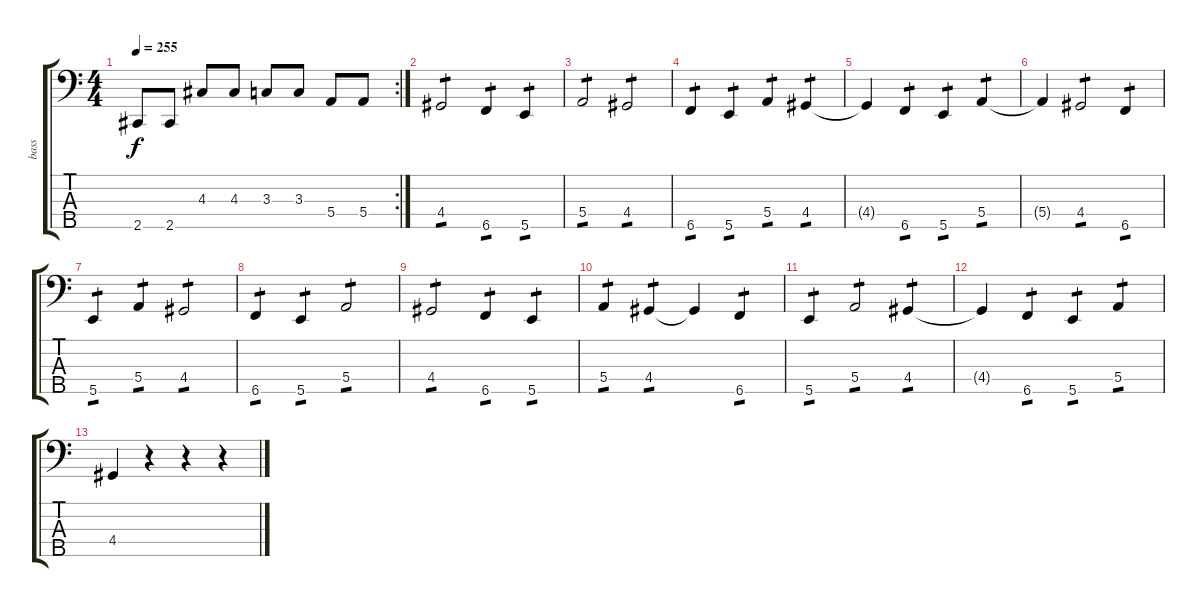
\track ("bass" "bass") {instrument electricbasspick}
\staff {score tabs}
\tuning (G2 D2 A1 E1 B0) {hide}
\rc 2
\ts (4 4)
\tempo 255
\clef f4
\ks c
2.5.8{dy f} 2.5.8 4.3.8 4.3.8 3.3.8 3.3.8 5.4.8 5.4.8 |
4.4.2{tp 1} 6.5.4{tp 1} 5.5.4{tp 1} |
5.4.2{tp 1} 4.4.2{tp 1} |
6.5.4{tp 1} 5.5.4{tp 1} 5.4.4{tp 1} 4.4.4{tp 1} |
4.4{t}.4 6.5.4{tp 1} 5.5.4{tp 1} 5.4.4{tp 1} |
5.4{t}.4 4.4.2{tp 1} 6.5.4{tp 1} |
5.5.4{tp 1} 5.4.4{tp 1} 4.4.2{tp 1} |
6.5.4{tp 1} 5.5.4{tp 1} 5.4.2{tp 1} |
4.4.2{tp 1} 6.5.4{tp 1} 5.5.4{tp 1} |
5.4.4{tp 1} 4.4.4{tp 1} 4.4{t}.4 6.5.4{tp 1} |
5.5.4{tp 1} 5.4.2{tp 1} 4.4.4{tp 1} |
4.4{t}.4 6.5.4{tp 1} 5.5.4{tp 1} 5.4.4{tp 1} |
4.4.4 r.4 r.4 r.4
